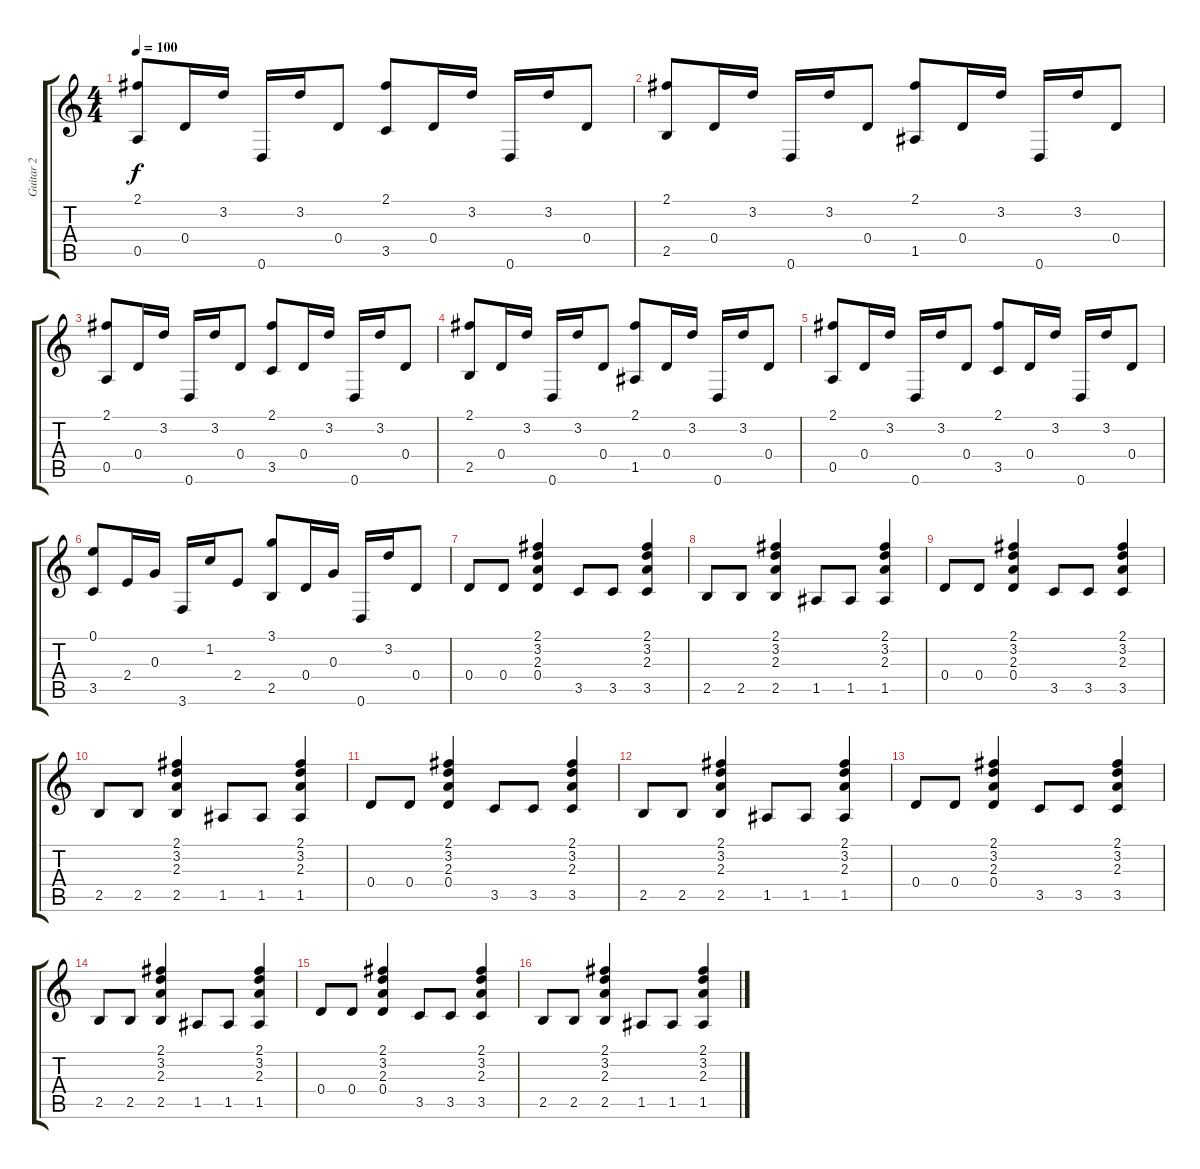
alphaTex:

\track ("Guitar 2" "Guitar 2") {instrument acousticguitarsteel}
\staff {score tabs}
\tuning (E4 B3 G3 D3 A2 D2) {hide}
\ts (4 4)
\tempo 100
\clef g2
\ks c
(2.1 0.5).8{dy f} 0.4.16 3.2.16 0.6.16 3.2.16 0.4.8 (2.1 3.5).8 0.4.16 3.2.16 0.6.16 3.2.16 0.4.8 |
(2.1 2.5).8 0.4.16 3.2.16 0.6.16 3.2.16 0.4.8 (2.1 1.5).8 0.4.16 3.2.16 0.6.16 3.2.16 0.4.8 |
(2.1 0.5).8 0.4.16 3.2.16 0.6.16 3.2.16 0.4.8 (2.1 3.5).8 0.4.16 3.2.16 0.6.16 3.2.16 0.4.8 |
(2.1 2.5).8 0.4.16 3.2.16 0.6.16 3.2.16 0.4.8 (2.1 1.5).8 0.4.16 3.2.16 0.6.16 3.2.16 0.4.8 |
(2.1 0.5).8 0.4.16 3.2.16 0.6.16 3.2.16 0.4.8 (2.1 3.5).8 0.4.16 3.2.16 0.6.16 3.2.16 0.4.8 |
(0.1 3.5).8 2.4.16 0.3.16 3.6.16 1.2.16 2.4.8 (3.1 2.5).8 0.4.16 0.3.16 0.6.16 3.2.16 0.4.8 |
0.4.8 0.4.8 (2.1 3.2 2.3 0.4).4 3.5.8 3.5.8 (2.1 3.2 2.3 3.5).4 |
2.5.8 2.5.8 (2.1 3.2 2.3 2.5).4 1.5.8 1.5.8 (2.1 3.2 2.3 1.5).4 |
0.4.8 0.4.8 (2.1 3.2 2.3 0.4).4 3.5.8 3.5.8 (2.1 3.2 2.3 3.5).4 |
2.5.8 2.5.8 (2.1 3.2 2.3 2.5).4 1.5.8 1.5.8 (2.1 3.2 2.3 1.5).4 |
0.4.8 0.4.8 (2.1 3.2 2.3 0.4).4 3.5.8 3.5.8 (2.1 3.2 2.3 3.5).4 |
2.5.8 2.5.8 (2.1 3.2 2.3 2.5).4 1.5.8 1.5.8 (2.1 3.2 2.3 1.5).4 |
0.4.8 0.4.8 (2.1 3.2 2.3 0.4).4 3.5.8 3.5.8 (2.1 3.2 2.3 3.5).4 |
2.5.8 2.5.8 (2.1 3.2 2.3 2.5).4 1.5.8 1.5.8 (2.1 3.2 2.3 1.5).4 |
0.4.8 0.4.8 (2.1 3.2 2.3 0.4).4 3.5.8 3.5.8 (2.1 3.2 2.3 3.5).4 |
2.5.8 2.5.8 (2.1 3.2 2.3 2.5).4 1.5.8 1.5.8 (2.1 3.2 2.3 1.5).4
